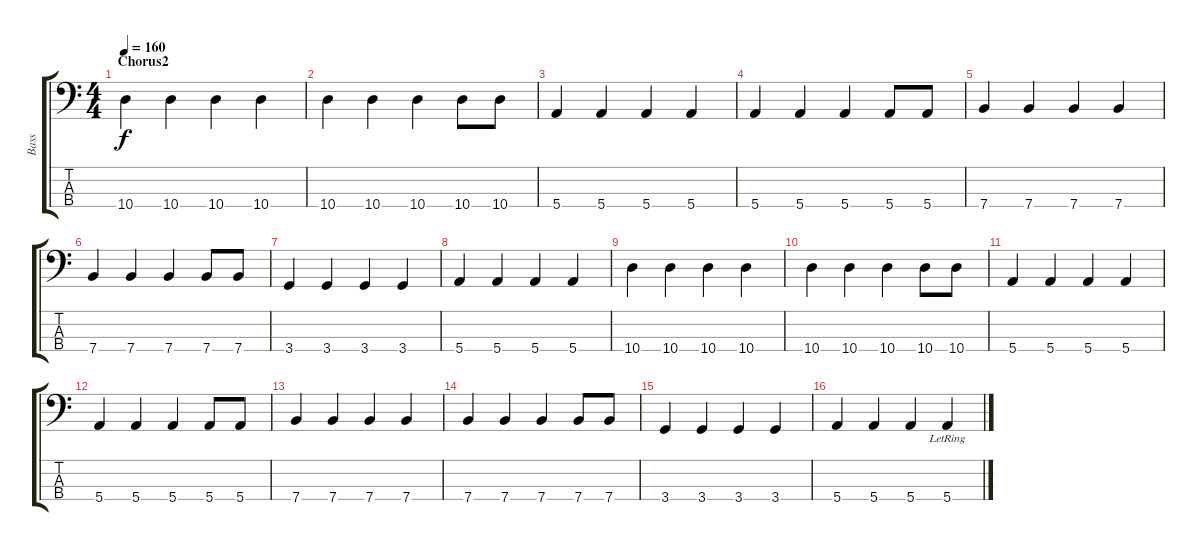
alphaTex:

\track ("Bass" "Bass") {instrument electricbassfinger}
\staff {score tabs}
\tuning (G2 D2 A1 E1) {hide}
\ts (4 4)
\section ("" "Chorus2")
\tempo 160
\clef f4
\ks c
10.4.4{dy f} 10.4.4 10.4.4 10.4.4 |
10.4.4 10.4.4 10.4.4 10.4.8 10.4.8 |
5.4.4 5.4.4 5.4.4 5.4.4 |
5.4.4 5.4.4 5.4.4 5.4.8 5.4.8 |
7.4.4 7.4.4 7.4.4 7.4.4 |
7.4.4 7.4.4 7.4.4 7.4.8 7.4.8 |
3.4.4 3.4.4 3.4.4 3.4.4 |
5.4.4 5.4.4 5.4.4 5.4.4 |
10.4.4 10.4.4 10.4.4 10.4.4 |
10.4.4 10.4.4 10.4.4 10.4.8 10.4.8 |
5.4.4 5.4.4 5.4.4 5.4.4 |
5.4.4 5.4.4 5.4.4 5.4.8 5.4.8 |
7.4.4 7.4.4 7.4.4 7.4.4 |
7.4.4 7.4.4 7.4.4 7.4.8 7.4.8 |
3.4.4 3.4.4 3.4.4 3.4.4 |
5.4.4 5.4.4 5.4.4 5.4{lr}.4
